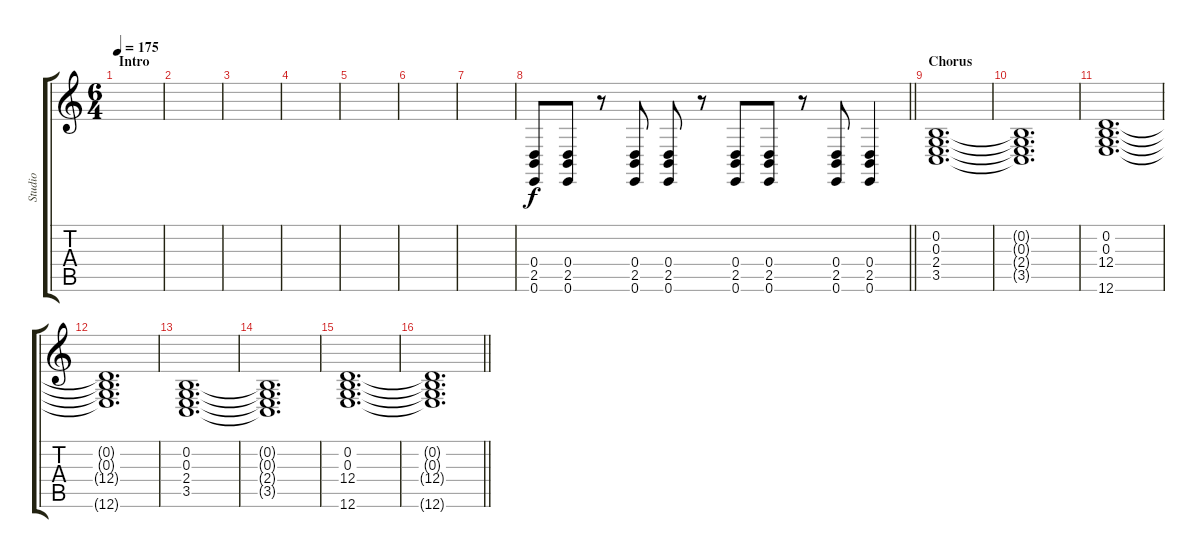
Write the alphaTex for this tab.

\track ("Studio" "Studio") {mute instrument acousticgrandpiano}
\staff {score tabs}
\tuning (E4 B3 G3 D3 A2 E2) {hide}
\ts (6 4)
\section ("" "Intro")
\tempo 175
\clef g2
\ks c
|
|
|
|
|
|
|
\barLineRight lightlight
(0.4 2.5 0.6).8 (0.4 2.5 0.6).8 r.8 (0.4 2.5 0.6).8 (0.4 2.5 0.6).8 r.8 (0.4 2.5 0.6).8 (0.4 2.5 0.6).8 r.8 (0.4 2.5 0.6).8 (0.4 2.5 0.6).4 |
\section ("" "Chorus")
(0.2 0.3 2.4 3.5).1{d volume 10} |
(0.2{t} 0.3{t} 2.4{t} 3.5{t}).1{d} |
(0.2 0.3 12.4 12.6).1{d} |
(0.2{t} 0.3{t} 12.4{t} 12.6{t}).1{d} |
(0.2 0.3 2.4 3.5).1{d} |
(0.2{t} 0.3{t} 2.4{t} 3.5{t}).1{d} |
(0.2 0.3 12.4 12.6).1{d} |
\barLineRight lightlight
(0.2{t} 0.3{t} 12.4{t} 12.6{t}).1{d}
